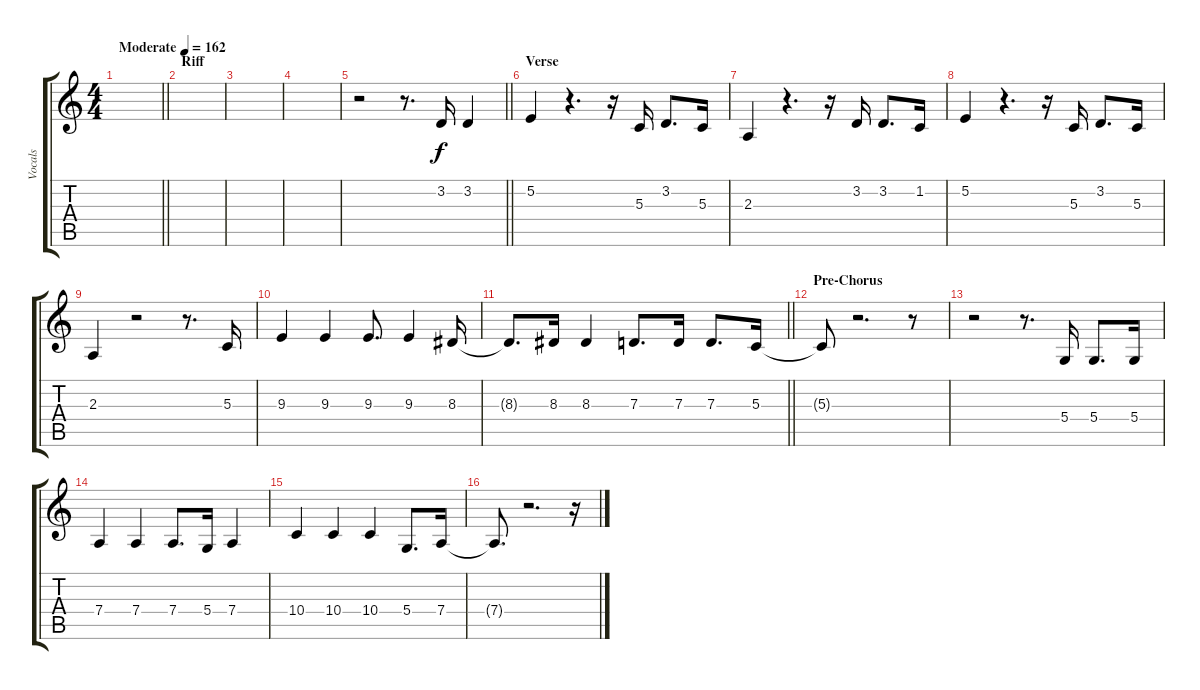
\track ("Vocals" "Vocals") {instrument tenorsax}
\staff {score tabs}
\tuning (E4 B3 G3 D3 A2 E2) {hide}
\ts (4 4)
\tempo (162 "Moderate")
\clef g2
\barLineRight lightlight
\ks c
|
\section ("" "Riff")
|
|
|
\barLineRight lightlight
r.2 r.8{d} 3.2.16 3.2.4 |
\section ("" "Verse")
5.2.4 r.4{d} r.16 5.3.16 3.2.8{d} 5.3.16 |
2.3.4 r.4{d} r.16 3.2.16 3.2.8{d} 1.2.16 |
5.2.4 r.4{d} r.16 5.3.16 3.2.8{d} 5.3.16 |
2.3.4 r.2 r.8{d} 5.3.16 |
9.3.4 9.3.4 9.3.8{d} 9.3.4 8.3.16 |
\barLineRight lightlight
8.3{t}.8{d} 8.3.16 8.3.4 7.3.8{d} 7.3.16 7.3.8{d} 5.3.16 |
\section ("" "Pre-Chorus")
5.3{t}.8 r.2{d} r.8 |
r.2 r.8{d} 5.4.16 5.4.8{d} 5.4.16 |
7.4.4 7.4.4 7.4.8{d} 5.4.16 7.4.4 |
10.4.4 10.4.4 10.4.4 5.4.8{d} 7.4.16 |
7.4{t}.8{d} r.2{d} r.16
